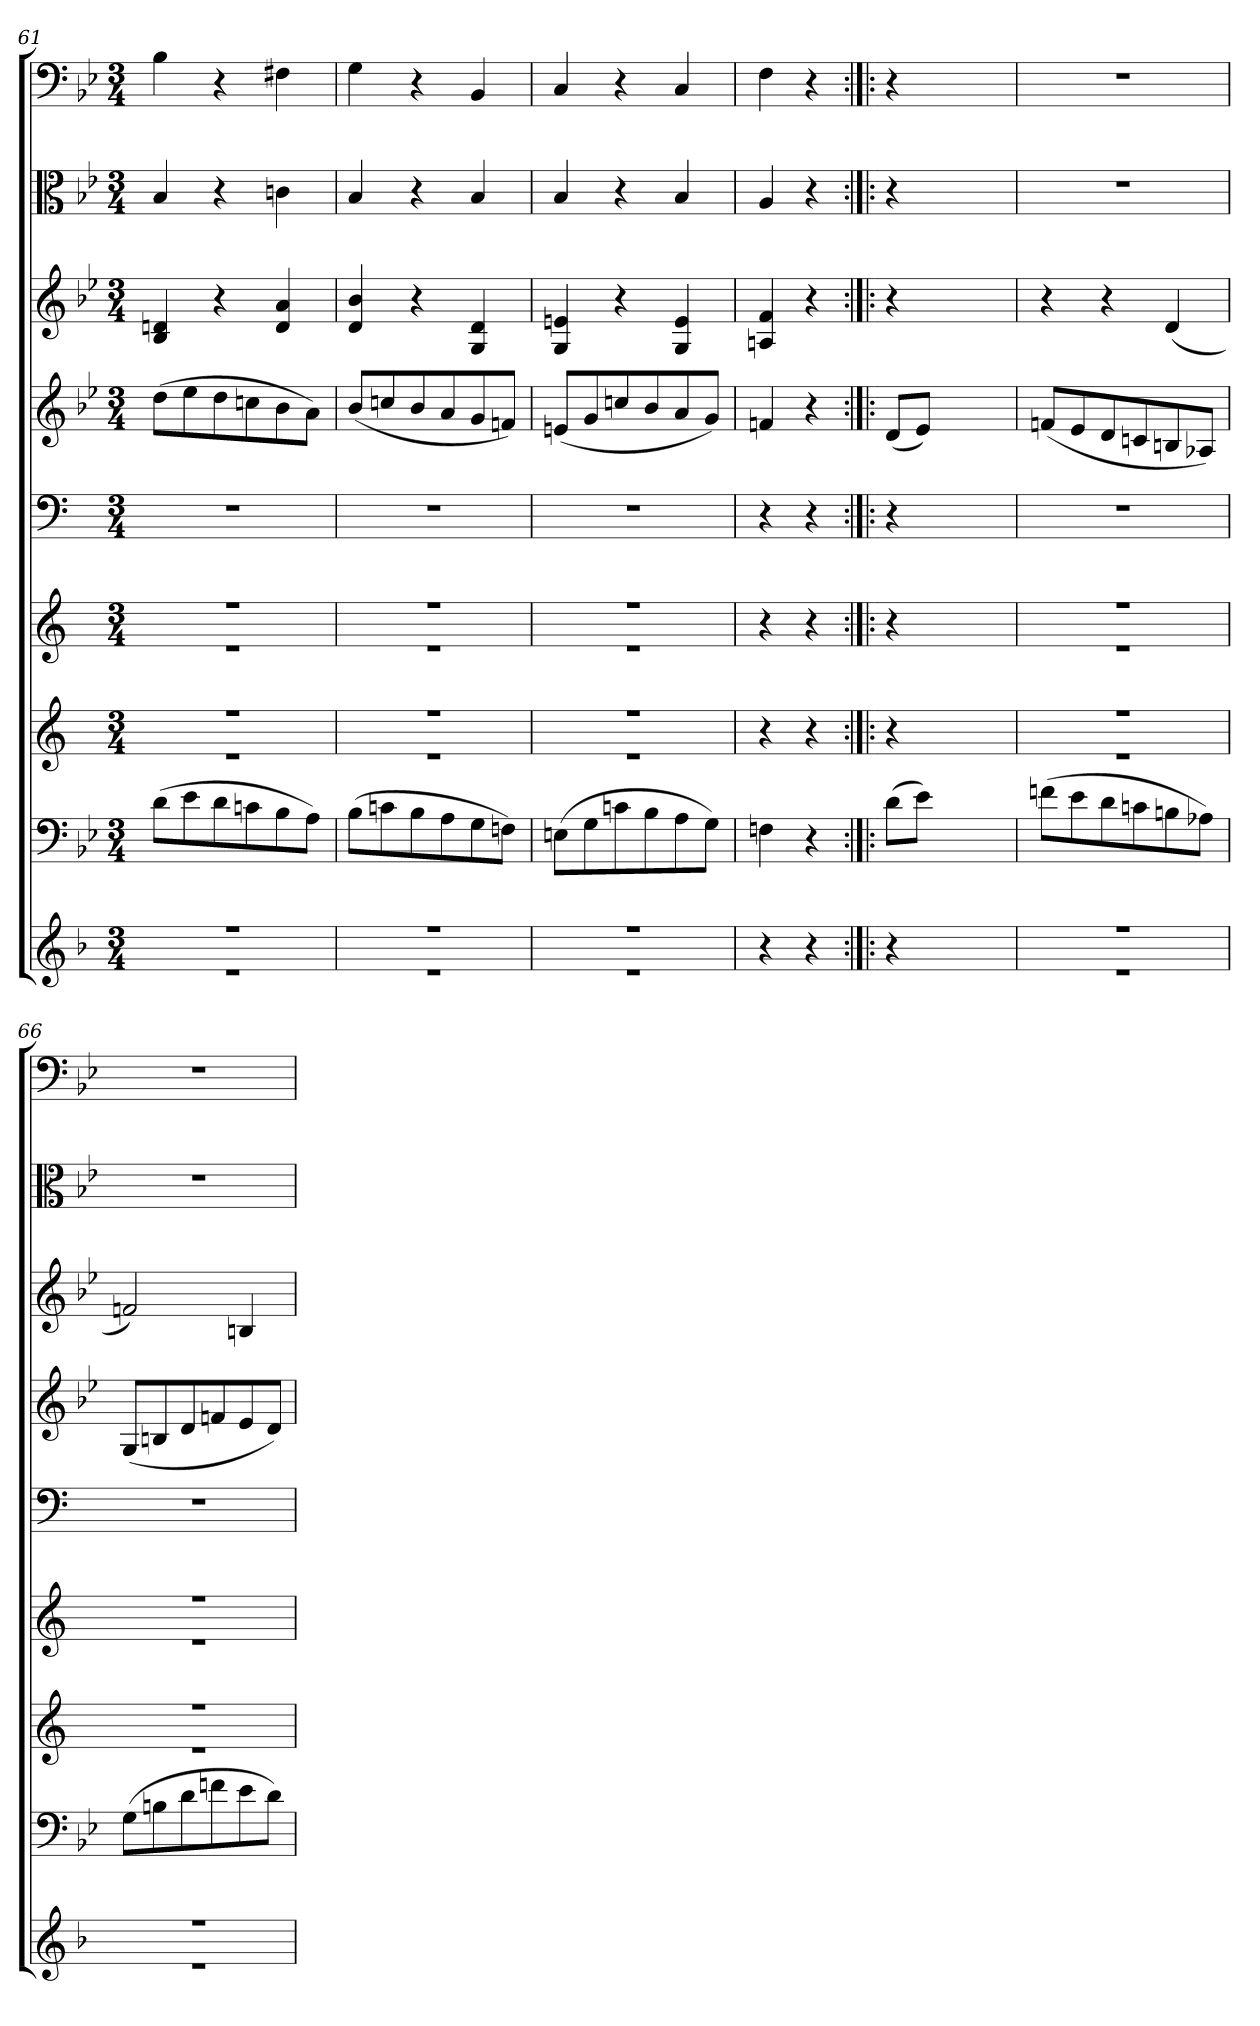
**kern	**kern	**kern	**kern	**kern	**kern	**kern	**kern	**kern
*part9	*part8	*part7	*part6	*part5	*part4	*part3	*part2	*part1
*staff9	*staff8	*staff7	*staff6	*staff5	*staff4	*staff3	*staff2	*staff1
*clefG2	*clefF4	*clefG2	*clefG2	*clefF4	*clefG2	*clefG2	*clefC3	*clefF4
*k[b-]	*k[b-e-]	*k[]	*k[]	*k[]	*k[b-e-]	*k[b-e-]	*k[b-e-]	*k[b-e-]
*M3/4	*M3/4	*M3/4	*M3/4	*M3/4	*M3/4	*M3/4	*M3/4	*M3/4
=61	=61	=61	=61	=61	=61	=61	=61	=61
*^	*	*^	*^	*	*	*	*	*
2.r	2.r	(8d\L	2.r	2.r	2.r	2.r	2.r	(8dd\L	4B-"/ 4dn"/	4B-"/	4B-"\
.	.	8e-\	.	.	.	.	.	8ee-\	.	.	.
.	.	8d\	.	.	.	.	.	8dd\	4r	4r	4r
.	.	8cn\	.	.	.	.	.	8ccn\	.	.	.
.	.	8B-\	.	.	.	.	.	8b-\	4d"/ 4a"/	4cn"\	4F#X"\
.	.	8A\J)	.	.	.	.	.	8a\J)	.	.	.
=62	=62	=62	=62	=62	=62	=62	=62	=62	=62	=62	=62
2.r	2.r	(8B-\L	2.r	2.r	2.r	2.r	2.r	(8b-/L	4d"/ 4b-"/	4B-"/	4G"\
.	.	8cn\	.	.	.	.	.	8ccn/	.	.	.
.	.	8B-\	.	.	.	.	.	8b-/	4r	4r	4r
.	.	8A\	.	.	.	.	.	8a/	.	.	.
.	.	8G\	.	.	.	.	.	8g/	4G"/ 4d"/	4B-"/	4BB-"/
.	.	8Fn\J)	.	.	.	.	.	8fn/J)	.	.	.
=63	=63	=63	=63	=63	=63	=63	=63	=63	=63	=63	=63
2.r	2.r	(8En\L	2.r	2.r	2.r	2.r	2.r	(8en/L	4G"/ 4en"/	4B-"/	4C"/
.	.	8G\	.	.	.	.	.	8g/	.	.	.
.	.	8cn\	.	.	.	.	.	8ccn/	4r	4r	4r
.	.	8B-\	.	.	.	.	.	8b-/	.	.	.
.	.	8A\	.	.	.	.	.	8a/	4G"/ 4e"/	4B-"/	4C"/
.	.	8G\J)	.	.	.	.	.	8g/J)	.	.	.
*	*	*	*v	*v	*	*	*	*	*	*	*
*v	*v	*	*	*v	*v	*	*	*	*	*
=64	=64	=64	=64	=64	=64	=64	=64	=64
4r	4Fn\	4r	4r	4r	4fn/	4An"/ 4f"/	4A"/	4F"\
4r	4r	4r	4r	4r	4r	4r	4r	4r
=:|!|:	=:|!|:	=:|!|:	=:|!|:	=:|!|:	=:|!|:	=:|!|:	=:|!|:	=:|!|:
4r	(8d\L	4r	4r	4r	(8d/L	4r	4r	4r
.	8e-\J)	.	.	.	8e-/J)	.	.	.
2ryy	2ryy	2ryy	2ryy	2ryy	2ryy	2ryy	2ryy	2ryy
=65	=65	=65	=65	=65	=65	=65	=65	=65
*^	*	*^	*^	*	*	*	*	*
2.r	2.r	(8fn\L	2.r	2.r	2.r	2.r	2.r	(8fn/L	4r	2.r	2.r
.	.	8e-\	.	.	.	.	.	8e-/	.	.	.
.	.	8d\	.	.	.	.	.	8d/	4r	.	.
.	.	8cn\	.	.	.	.	.	8cn/	.	.	.
.	.	8Bn\	.	.	.	.	.	8Bn/	(4d/	.	.
.	.	8A-X\J)	.	.	.	.	.	8A-X/J)	.	.	.
=66	=66	=66	=66	=66	=66	=66	=66	=66	=66	=66	=66
2.r	2.r	(8G\L	2.r	2.r	2.r	2.r	2.r	(8G/L	2fn/)	2.r	2.r
.	.	8Bn\	.	.	.	.	.	8Bn/	.	.	.
.	.	8d\	.	.	.	.	.	8d/	.	.	.
.	.	8fn\	.	.	.	.	.	8fn/	.	.	.
.	.	8e-\	.	.	.	.	.	8e-/	4Bn/	.	.
.	.	8d\J)	.	.	.	.	.	8d/J)	.	.	.
*	*	*	*v	*v	*	*	*	*	*	*	*
*v	*v	*	*	*v	*v	*	*	*	*	*
=	=	=	=	=	=	=	=	=
*-	*-	*-	*-	*-	*-	*-	*-	*-
